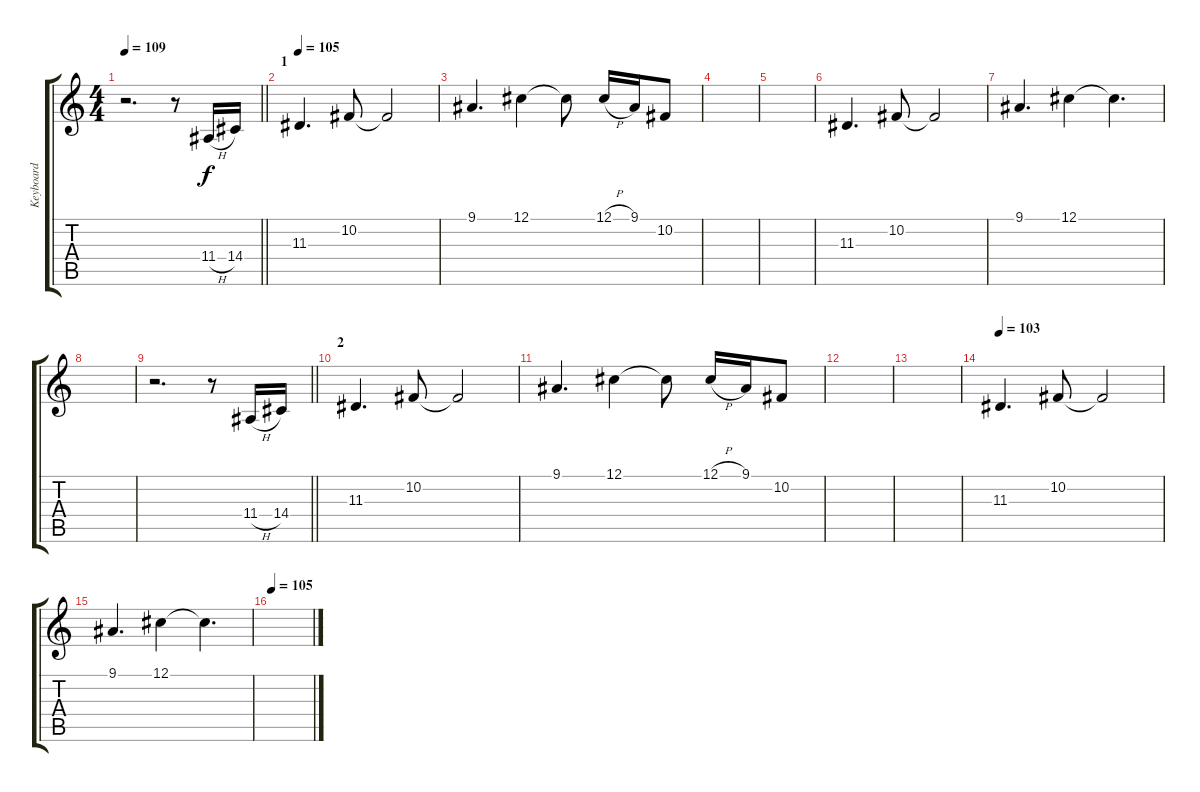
\track ("Keyboard" "Keyboard") {instrument lead1square}
\staff {score tabs}
\tuning (Db4 Ab3 E3 B2 Gb2 B1) {hide}
\ts (4 4)
\tempo 109
\clef g2
\barLineRight lightlight
\ks c
r.2{d dy f volume 13} r.8 11.4{h}.16 14.4.16 |
\section ("" "1")
\tempo 105
11.3.4{d} 10.2.8 10.2{t}.2 |
9.1.4{d} 12.1.4 12.1{t}.8 12.1{h}.16 9.1.16 10.2.8 |
|
|
11.3.4{d} 10.2.8 10.2{t}.2 |
9.1.4{d} 12.1.4 12.1{t}.4{d} |
|
\barLineRight lightlight
r.2{d volume 7} r.8 11.4{h}.16 14.4.16 |
\section ("" "2")
11.3.4{d} 10.2.8 10.2{t}.2 |
9.1.4{d} 12.1.4 12.1{t}.8 12.1{h}.16 9.1.16 10.2.8 |
|
|
\tempo 103
11.3.4{d} 10.2.8 10.2{t}.2 |
9.1.4{d} 12.1.4 12.1{t}.4{d} |
\tempo 105
